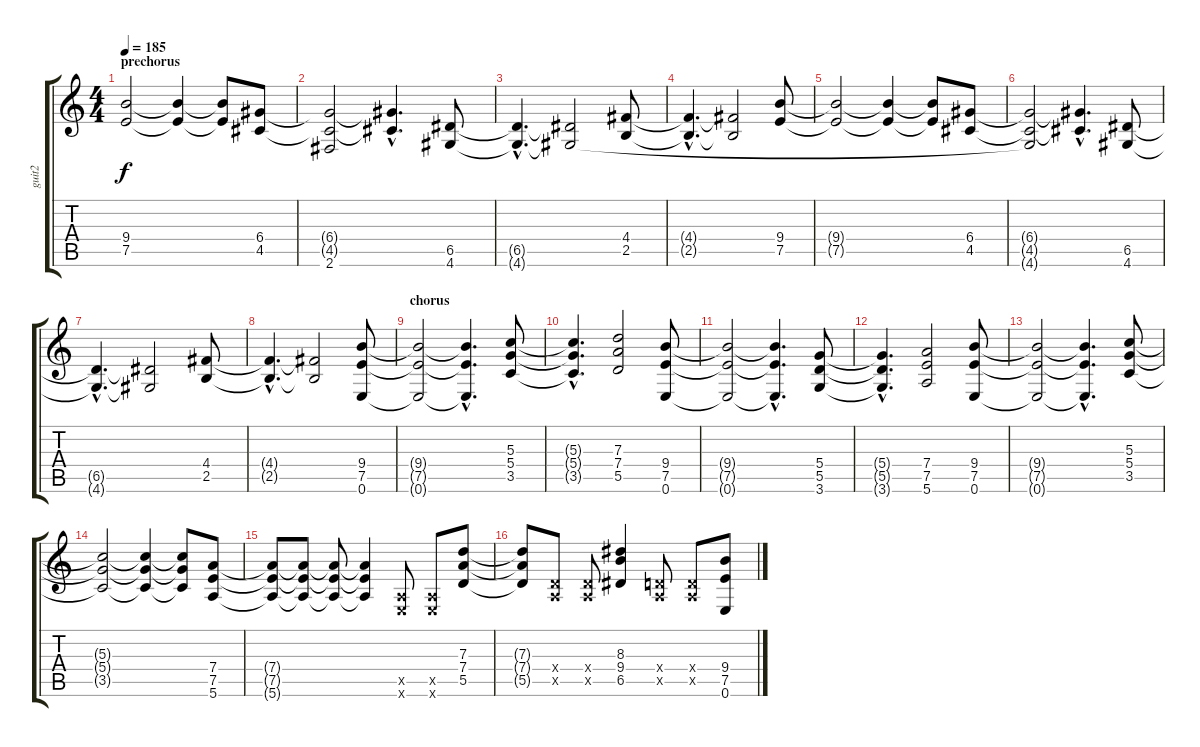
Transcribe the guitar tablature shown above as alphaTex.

\track ("guit2" "guit2") {instrument distortionguitar}
\staff {score tabs}
\tuning (E4 B3 G3 D3 A2 E2) {hide}
\ts (4 4)
\section ("" "prechorus")
\tempo 185
\clef g2
\ks c
(9.4{t} 7.5{t}).2{dy f} (9.4{t} 7.5{t}).4 (9.4{t} 7.5{t}).8 (6.4 4.5).8 |
(6.4{t} 4.5{t} 2.6).2 (6.4{hac t} 4.5{hac t}).4{d} (6.5 4.6).8 |
(6.5{hac t} 4.6{hac t}).4{d} (6.5{t} 4.6{t}).2 (4.4 2.5).8 |
(4.4{hac t} 2.5{hac t}).4{d} (4.4{t} 2.5{t}).2 (9.4 7.5).8 |
(9.4{t} 7.5{t}).2 (9.4{t} 7.5{t}).4 (9.4{t} 7.5{t}).8 (6.4 4.5).8 |
(6.4{t} 4.5{t} 4.6{t}).2 (6.4{hac t} 4.5{hac t}).4{d} (6.5 4.6).8 |
(6.5{hac t} 4.6{hac t}).4{d} (6.5{t} 4.6{t}).2 (4.4 2.5).8 |
(4.4{hac t} 2.5{hac t}).4{d} (4.4{t} 2.5{t}).2 (9.4 7.5 0.6).8 |
\section ("" "chorus")
(9.4{t} 7.5{t} 0.6{t}).2 (9.4{hac t} 7.5{hac t} 0.6{hac t}).4{d} (5.3 5.4 3.5).8 |
(5.3{hac t} 5.4{hac t} 3.5{hac t}).4{d} (7.3 7.4 5.5).2 (9.4 7.5 0.6).8 |
(9.4{t} 7.5{t} 0.6{t}).2 (9.4{hac t} 7.5{hac t} 0.6{hac t}).4{d} (5.4 5.5 3.6).8 |
(5.4{hac t} 5.5{hac t} 3.6{hac t}).4{d} (7.4 7.5 5.6).2 (9.4 7.5 0.6).8 |
(9.4{t} 7.5{t} 0.6{t}).2 (9.4{hac t} 7.5{hac t} 0.6{hac t}).4{d} (5.3 5.4 3.5).8 |
(5.3{t} 5.4{t} 3.5{t}).2 (5.3{t} 5.4{t} 3.5{t}).4 (5.3{t} 5.4{t} 3.5{t}).8 (7.4 7.5 5.6).8 |
(7.4{t} 7.5{t} 5.6{t}).8 (7.4{t} 7.5{t} 5.6{t}).8 (7.4{t} 7.5{t} 5.6{t}).8 (7.4{t} 7.5{t} 5.6{t}).4 (0.5{x} 0.6{x}).8 (0.5{x} 0.6{x}).8 (7.3 7.4 5.5).8 |
(7.3{t} 7.4{t} 5.5{t}).8 (0.4{x} 0.5{x}).8 (0.4{x} 0.5{x}).8 (8.3 9.4 6.5).4 (0.4{x} 0.5{x}).8 (0.4{x} 0.5{x}).8 (9.4 7.5 0.6).8
